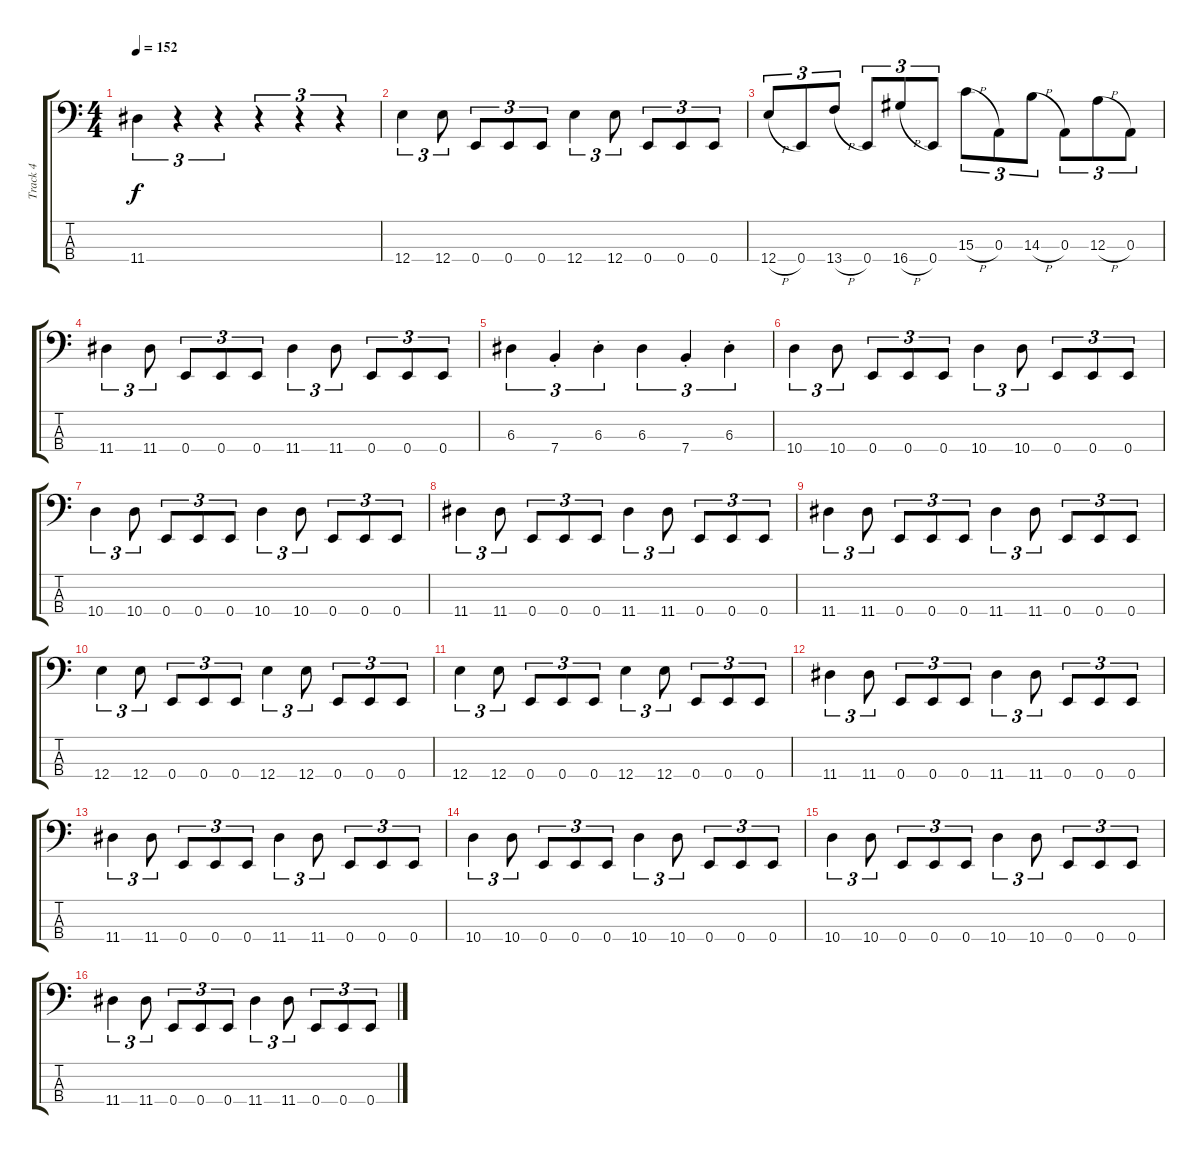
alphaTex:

\track ("Track 4" "Track 4") {instrument electricbassfinger}
\staff {score tabs}
\tuning (G2 D2 A1 E1) {hide}
\ts (4 4)
\tempo 152
\clef f4
\ks c
11.4.4{tu (3 2) dy f} r.4{tu (3 2)} r.4{tu (3 2)} r.4{tu (3 2)} r.4{tu (3 2)} r.4{tu (3 2)} |
12.4.4{tu (3 2)} 12.4.8{tu (3 2)} 0.4.8{tu (3 2)} 0.4.8{tu (3 2)} 0.4.8{tu (3 2)} 12.4.4{tu (3 2)} 12.4.8{tu (3 2)} 0.4.8{tu (3 2)} 0.4.8{tu (3 2)} 0.4.8{tu (3 2)} |
12.4{h}.8{tu (3 2)} 0.4.8{tu (3 2)} 13.4{h}.8{tu (3 2)} 0.4.8{tu (3 2)} 16.4{h}.8{tu (3 2)} 0.4.8{tu (3 2)} 15.3{h}.8{tu (3 2)} 0.3.8{tu (3 2)} 14.3{h}.8{tu (3 2)} 0.3.8{tu (3 2)} 12.3{h}.8{tu (3 2)} 0.3.8{tu (3 2)} |
11.4.4{tu (3 2)} 11.4.8{tu (3 2)} 0.4.8{tu (3 2)} 0.4.8{tu (3 2)} 0.4.8{tu (3 2)} 11.4.4{tu (3 2)} 11.4.8{tu (3 2)} 0.4.8{tu (3 2)} 0.4.8{tu (3 2)} 0.4.8{tu (3 2)} |
6.3.4{tu (3 2)} 7.4{st}.4{tu (3 2)} 6.3{st}.4{tu (3 2)} 6.3.4{tu (3 2)} 7.4{st}.4{tu (3 2)} 6.3{st}.4{tu (3 2)} |
10.4.4{tu (3 2)} 10.4.8{tu (3 2)} 0.4.8{tu (3 2)} 0.4.8{tu (3 2)} 0.4.8{tu (3 2)} 10.4.4{tu (3 2)} 10.4.8{tu (3 2)} 0.4.8{tu (3 2)} 0.4.8{tu (3 2)} 0.4.8{tu (3 2)} |
10.4.4{tu (3 2)} 10.4.8{tu (3 2)} 0.4.8{tu (3 2)} 0.4.8{tu (3 2)} 0.4.8{tu (3 2)} 10.4.4{tu (3 2)} 10.4.8{tu (3 2)} 0.4.8{tu (3 2)} 0.4.8{tu (3 2)} 0.4.8{tu (3 2)} |
11.4.4{tu (3 2)} 11.4.8{tu (3 2)} 0.4.8{tu (3 2)} 0.4.8{tu (3 2)} 0.4.8{tu (3 2)} 11.4.4{tu (3 2)} 11.4.8{tu (3 2)} 0.4.8{tu (3 2)} 0.4.8{tu (3 2)} 0.4.8{tu (3 2)} |
11.4.4{tu (3 2)} 11.4.8{tu (3 2)} 0.4.8{tu (3 2)} 0.4.8{tu (3 2)} 0.4.8{tu (3 2)} 11.4.4{tu (3 2)} 11.4.8{tu (3 2)} 0.4.8{tu (3 2)} 0.4.8{tu (3 2)} 0.4.8{tu (3 2)} |
12.4.4{tu (3 2)} 12.4.8{tu (3 2)} 0.4.8{tu (3 2)} 0.4.8{tu (3 2)} 0.4.8{tu (3 2)} 12.4.4{tu (3 2)} 12.4.8{tu (3 2)} 0.4.8{tu (3 2)} 0.4.8{tu (3 2)} 0.4.8{tu (3 2)} |
12.4.4{tu (3 2)} 12.4.8{tu (3 2)} 0.4.8{tu (3 2)} 0.4.8{tu (3 2)} 0.4.8{tu (3 2)} 12.4.4{tu (3 2)} 12.4.8{tu (3 2)} 0.4.8{tu (3 2)} 0.4.8{tu (3 2)} 0.4.8{tu (3 2)} |
11.4.4{tu (3 2)} 11.4.8{tu (3 2)} 0.4.8{tu (3 2)} 0.4.8{tu (3 2)} 0.4.8{tu (3 2)} 11.4.4{tu (3 2)} 11.4.8{tu (3 2)} 0.4.8{tu (3 2)} 0.4.8{tu (3 2)} 0.4.8{tu (3 2)} |
11.4.4{tu (3 2)} 11.4.8{tu (3 2)} 0.4.8{tu (3 2)} 0.4.8{tu (3 2)} 0.4.8{tu (3 2)} 11.4.4{tu (3 2)} 11.4.8{tu (3 2)} 0.4.8{tu (3 2)} 0.4.8{tu (3 2)} 0.4.8{tu (3 2)} |
10.4.4{tu (3 2)} 10.4.8{tu (3 2)} 0.4.8{tu (3 2)} 0.4.8{tu (3 2)} 0.4.8{tu (3 2)} 10.4.4{tu (3 2)} 10.4.8{tu (3 2)} 0.4.8{tu (3 2)} 0.4.8{tu (3 2)} 0.4.8{tu (3 2)} |
10.4.4{tu (3 2)} 10.4.8{tu (3 2)} 0.4.8{tu (3 2)} 0.4.8{tu (3 2)} 0.4.8{tu (3 2)} 10.4.4{tu (3 2)} 10.4.8{tu (3 2)} 0.4.8{tu (3 2)} 0.4.8{tu (3 2)} 0.4.8{tu (3 2)} |
11.4.4{tu (3 2)} 11.4.8{tu (3 2)} 0.4.8{tu (3 2)} 0.4.8{tu (3 2)} 0.4.8{tu (3 2)} 11.4.4{tu (3 2)} 11.4.8{tu (3 2)} 0.4.8{tu (3 2)} 0.4.8{tu (3 2)} 0.4.8{tu (3 2)}
